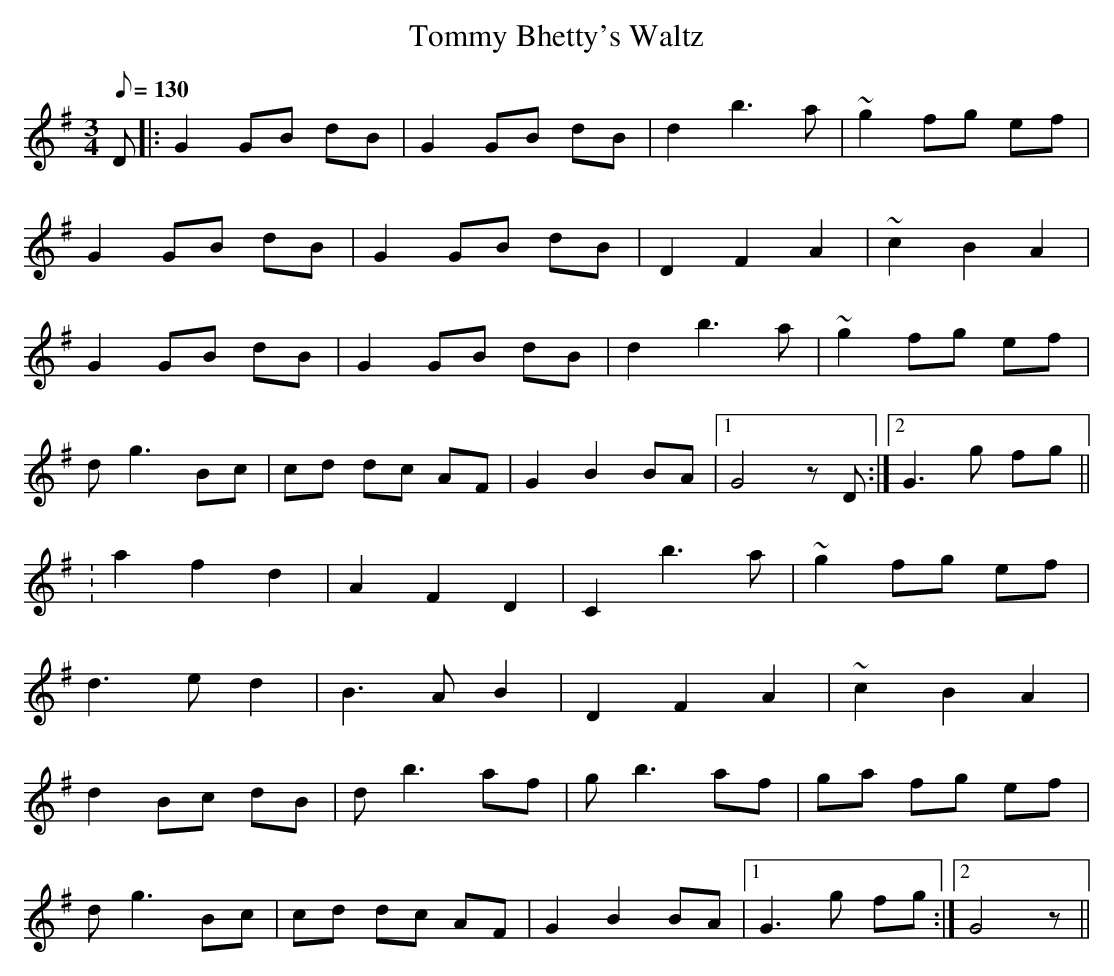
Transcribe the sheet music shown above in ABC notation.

X:1
T:Tommy Bhetty's Waltz
M:3/4
L:1/8
Q:130
K:G
D|:G2 GB dB|G2 GB dB|d2 b3 a|~g2 fg ef|
G2 GB dB|G2 GB dB|D2 F2 A2|~c2 B2 A2|
G2 GB dB|G2 GB dB|d2 b3 a|~g2 fg ef|
d g3 Bc|cd dc AF|G2 B2 BA|1G4 z D:|2G3 g fg||
:a2 f2 d2|A2 F2 D2|C2 b3 a|~g2 fg ef|
d3 e d2|B3 A B2|D2 F2 A2|~c2 B2 A2|
d2 Bc dB|d b3 af|g b3 af|ga fg ef|
d g3 Bc|cd dc AF|G2 B2 BA|1G3 g fg:|2 G4 z||
